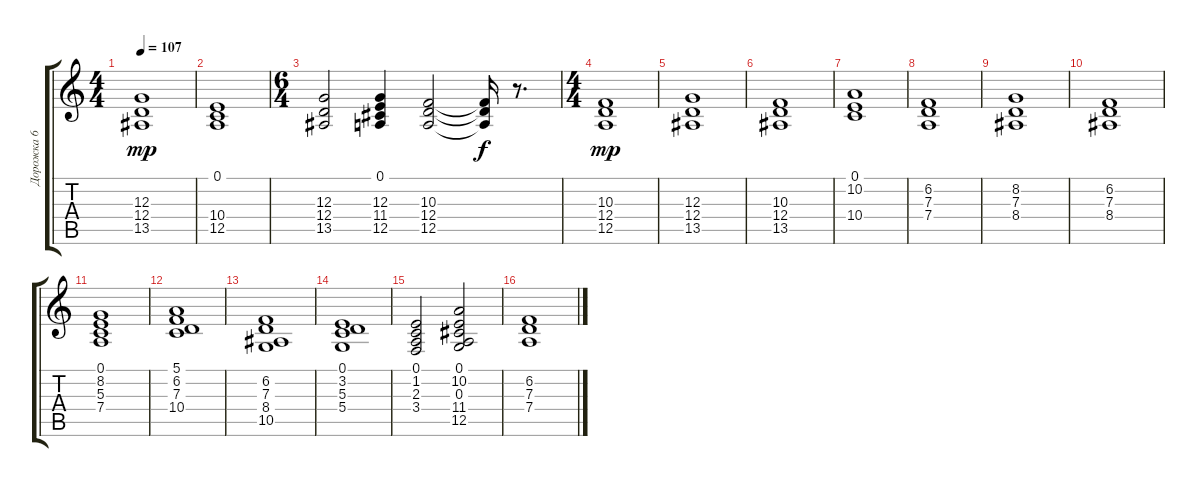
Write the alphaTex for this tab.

\track ("Дорожка 6" "Дорожка 6") {instrument synthstrings1}
\staff {score tabs}
\tuning (E4 B3 G3 D3 A2 E2) {hide}
\ts (4 4)
\tempo 107
\clef g2
\ks c
(12.3 12.4 13.5).1{dy mp} |
(0.1 10.4 12.5).1 |
\ts (6 4)
(12.3 12.4 13.5).2 (0.1 12.3 11.4 12.5).4 (10.3 12.4 12.5).2 (10.3{t} 12.4{t} 12.5{t}).16{dy f} r.8{d} |
\ts (4 4)
(10.3 12.4 12.5).1{dy mp} |
(12.3 12.4 13.5).1 |
(10.3 12.4 13.5).1 |
(0.1 10.2 10.4).1 |
(6.2 7.3 7.4).1 |
(8.2 7.3 8.4).1 |
(6.2 7.3 8.4).1 |
(0.1 8.2 5.3 7.4).1 |
(5.1 6.2 7.3 10.4).1 |
(6.2 7.3 8.4 10.5).1 |
(0.1 3.2 5.3 5.4).1 |
(0.1 1.2 2.3 3.4).2 (0.1 10.2 0.3 11.4 12.5).2 |
(6.2 7.3 7.4).1
